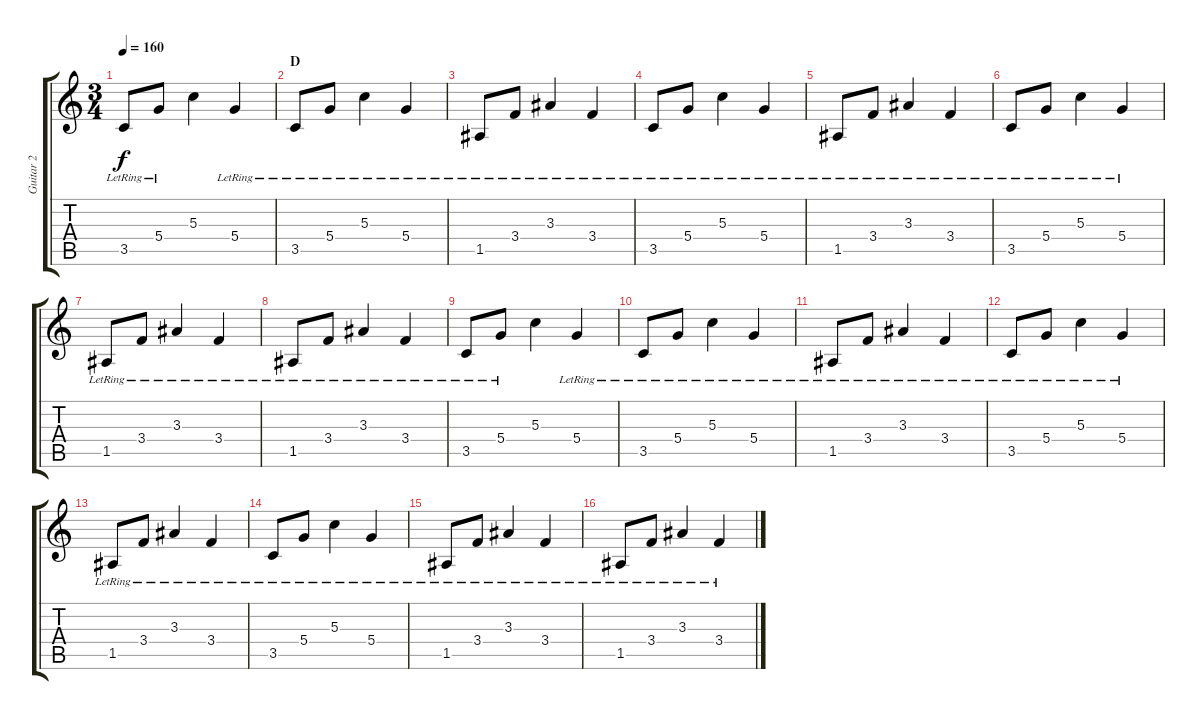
\track ("Guitar 2" "Guitar 2") {instrument acousticguitarnylon}
\staff {score tabs}
\tuning (E4 B3 G3 D3 A2 E2) {hide}
\ts (3 4)
\tempo 160
\clef g2
\ks c
3.5{lr}.8{dy f} 5.4{lr}.8 5.3.4 5.4{lr}.4 |
\section ("" "D")
3.5{lr}.8 5.4{lr}.8 5.3{lr}.4 5.4{lr}.4 |
1.5{lr}.8 3.4{lr}.8 3.3{lr}.4 3.4{lr}.4 |
3.5{lr}.8 5.4{lr}.8 5.3{lr}.4 5.4{lr}.4 |
1.5{lr}.8 3.4{lr}.8 3.3{lr}.4 3.4{lr}.4 |
3.5{lr}.8 5.4{lr}.8 5.3{lr}.4 5.4{lr}.4 |
1.5{lr}.8 3.4{lr}.8 3.3{lr}.4 3.4{lr}.4 |
1.5{lr}.8 3.4{lr}.8 3.3{lr}.4 3.4{lr}.4 |
3.5{lr}.8 5.4{lr}.8 5.3.4 5.4{lr}.4 |
3.5{lr}.8 5.4{lr}.8 5.3{lr}.4 5.4{lr}.4 |
1.5{lr}.8 3.4{lr}.8 3.3{lr}.4 3.4{lr}.4 |
3.5{lr}.8 5.4{lr}.8 5.3{lr}.4 5.4{lr}.4 |
1.5{lr}.8 3.4{lr}.8 3.3{lr}.4 3.4{lr}.4 |
3.5{lr}.8 5.4{lr}.8 5.3{lr}.4 5.4{lr}.4 |
1.5{lr}.8 3.4{lr}.8 3.3{lr}.4 3.4{lr}.4 |
1.5{lr}.8 3.4{lr}.8 3.3{lr}.4 3.4{lr}.4
